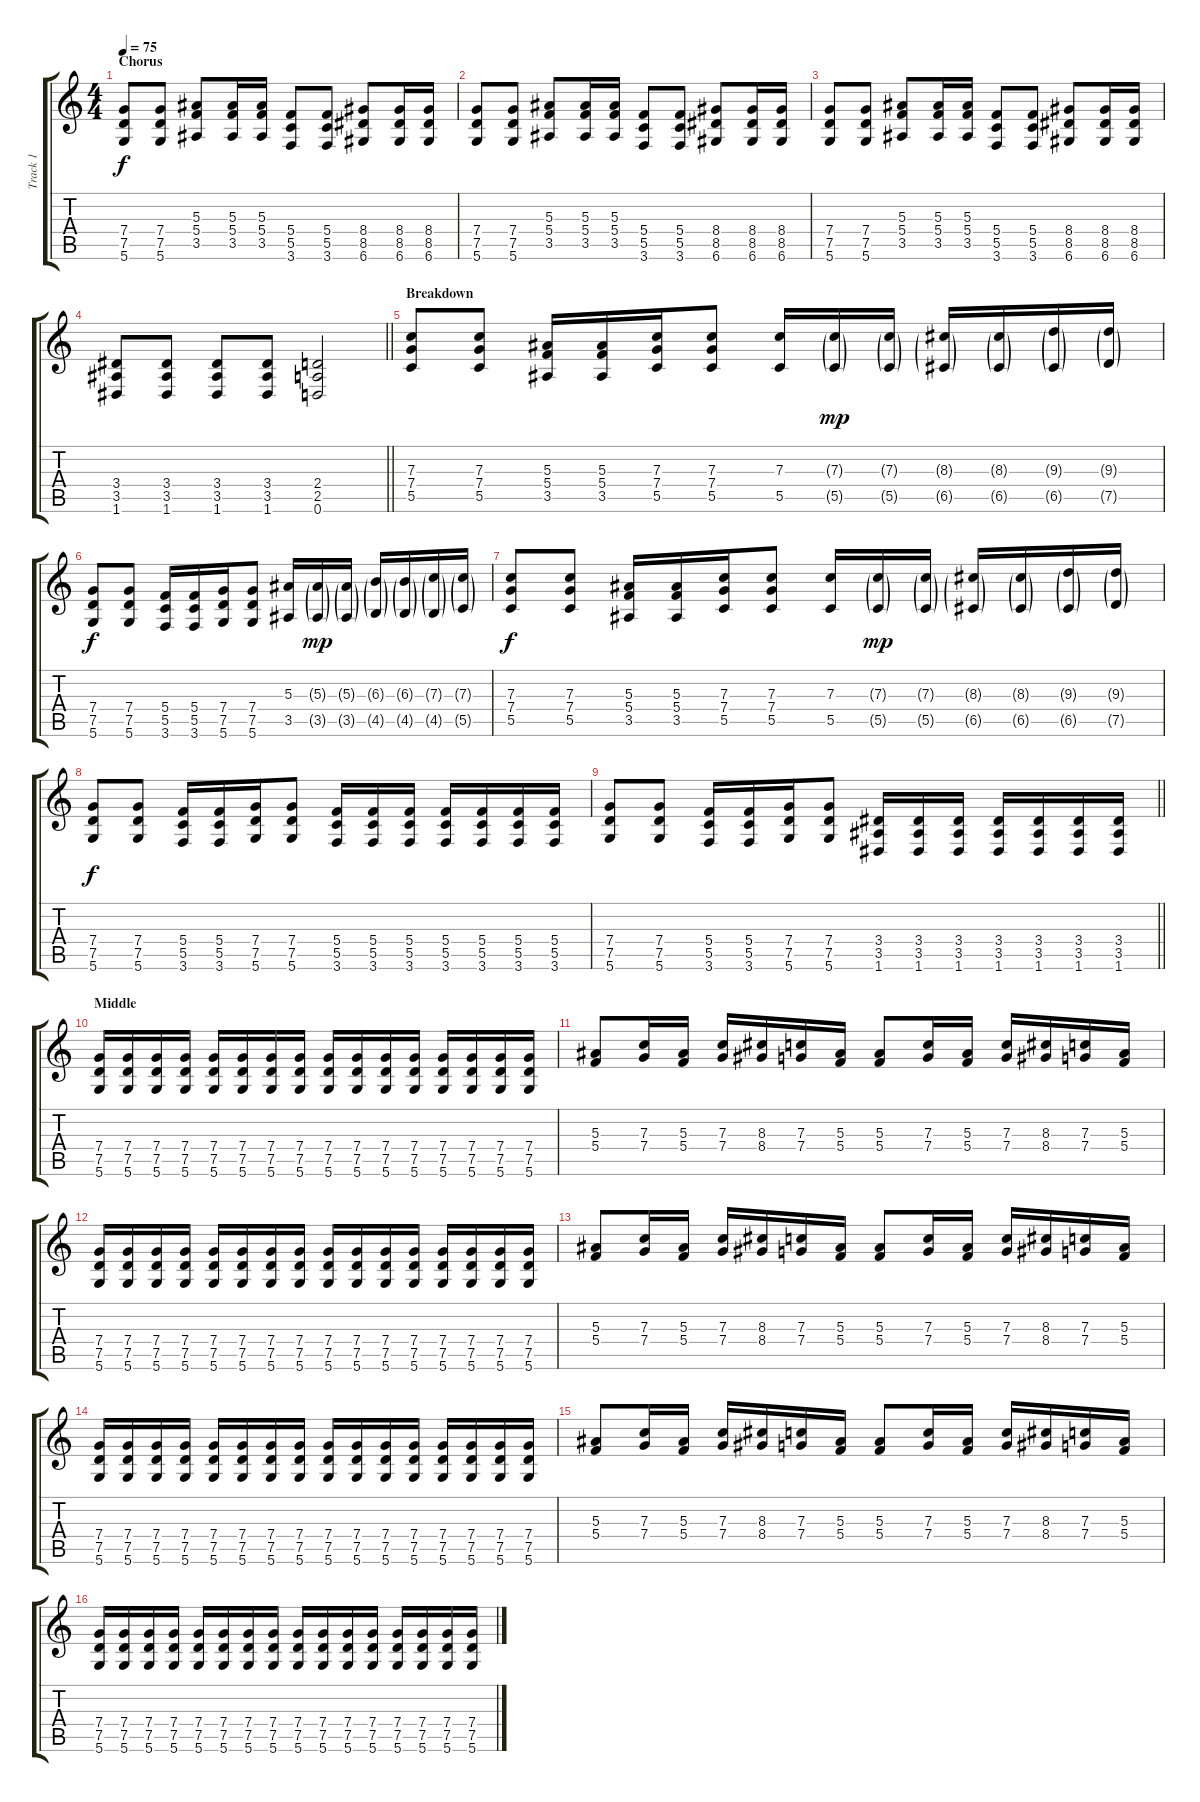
\track ("Track 1" "Track 1") {instrument distortionguitar}
\staff {score tabs}
\tuning (D4 A3 F3 C3 G2 D2) {hide}
\ts (4 4)
\section ("" "Chorus")
\tempo 75
\clef g2
\ks c
(7.4 7.5 5.6).8{dy f} (7.4 7.5 5.6).8 (5.3 5.4 3.5).8 (5.3 5.4 3.5).16 (5.3 5.4 3.5).16 (5.4 5.5 3.6).8 (5.4 5.5 3.6).8 (8.4 8.5 6.6).8 (8.4 8.5 6.6).16 (8.4 8.5 6.6).16 |
(7.4 7.5 5.6).8 (7.4 7.5 5.6).8 (5.3 5.4 3.5).8 (5.3 5.4 3.5).16 (5.3 5.4 3.5).16 (5.4 5.5 3.6).8 (5.4 5.5 3.6).8 (8.4 8.5 6.6).8 (8.4 8.5 6.6).16 (8.4 8.5 6.6).16 |
(7.4 7.5 5.6).8 (7.4 7.5 5.6).8 (5.3 5.4 3.5).8 (5.3 5.4 3.5).16 (5.3 5.4 3.5).16 (5.4 5.5 3.6).8 (5.4 5.5 3.6).8 (8.4 8.5 6.6).8 (8.4 8.5 6.6).16 (8.4 8.5 6.6).16 |
\barLineRight lightlight
(3.4 3.5 1.6).8 (3.4 3.5 1.6).8 (3.4 3.5 1.6).8 (3.4 3.5 1.6).8 (2.4 2.5 0.6).2 |
\section ("" "Breakdown")
(7.3 7.4 5.5).8 (7.3 7.4 5.5).8 (5.3 5.4 3.5).16 (5.3 5.4 3.5).16 (7.3 7.4 5.5).16 (7.3 7.4 5.5).8 (7.3 5.5).16 (7.3{g} 5.5{g}).16{dy mp} (7.3{g} 5.5{g}).16 (8.3{g} 6.5{g}).16 (8.3{g} 6.5{g}).16 (9.3{g} 6.5{g}).16 (9.3{g} 7.5{g}).16 |
(7.4 7.5 5.6).8{dy f} (7.4 7.5 5.6).8 (5.4 5.5 3.6).16 (5.4 5.5 3.6).16 (7.4 7.5 5.6).16 (7.4 7.5 5.6).8 (5.3 3.5).16 (5.3{g} 3.5{g}).16{dy mp} (5.3{g} 3.5{g}).16 (6.3{g} 4.5{g}).16 (6.3{g} 4.5{g}).16 (7.3{g} 4.5{g}).16 (7.3{g} 5.5{g}).16 |
(7.3 7.4 5.5).8{dy f} (7.3 7.4 5.5).8 (5.3 5.4 3.5).16 (5.3 5.4 3.5).16 (7.3 7.4 5.5).16 (7.3 7.4 5.5).8 (7.3 5.5).16 (7.3{g} 5.5{g}).16{dy mp} (7.3{g} 5.5{g}).16 (8.3{g} 6.5{g}).16 (8.3{g} 6.5{g}).16 (9.3{g} 6.5{g}).16 (9.3{g} 7.5{g}).16 |
(7.4 7.5 5.6).8{dy f} (7.4 7.5 5.6).8 (5.4 5.5 3.6).16 (5.4 5.5 3.6).16 (7.4 7.5 5.6).16 (7.4 7.5 5.6).8 (5.4 5.5 3.6).16 (5.4 5.5 3.6).16 (5.4 5.5 3.6).16 (5.4 5.5 3.6).16 (5.4 5.5 3.6).16 (5.4 5.5 3.6).16 (5.4 5.5 3.6).16 |
\barLineRight lightlight
(7.4 7.5 5.6).8 (7.4 7.5 5.6).8 (5.4 5.5 3.6).16 (5.4 5.5 3.6).16 (7.4 7.5 5.6).16 (7.4 7.5 5.6).8 (3.4 3.5 1.6).16 (3.4 3.5 1.6).16 (3.4 3.5 1.6).16 (3.4 3.5 1.6).16 (3.4 3.5 1.6).16 (3.4 3.5 1.6).16 (3.4 3.5 1.6).16 |
\section ("" "Middle")
(7.4 7.5 5.6).16 (7.4 7.5 5.6).16 (7.4 7.5 5.6).16 (7.4 7.5 5.6).16 (7.4 7.5 5.6).16 (7.4 7.5 5.6).16 (7.4 7.5 5.6).16 (7.4 7.5 5.6).16 (7.4 7.5 5.6).16 (7.4 7.5 5.6).16 (7.4 7.5 5.6).16 (7.4 7.5 5.6).16 (7.4 7.5 5.6).16 (7.4 7.5 5.6).16 (7.4 7.5 5.6).16 (7.4 7.5 5.6).16 |
(5.3 5.4).8 (7.3 7.4).16 (5.3 5.4).16 (7.3 7.4).16 (8.3 8.4).16 (7.3 7.4).16 (5.3 5.4).16 (5.3 5.4).8 (7.3 7.4).16 (5.3 5.4).16 (7.3 7.4).16 (8.3 8.4).16 (7.3 7.4).16 (5.3 5.4).16 |
(7.4 7.5 5.6).16 (7.4 7.5 5.6).16 (7.4 7.5 5.6).16 (7.4 7.5 5.6).16 (7.4 7.5 5.6).16 (7.4 7.5 5.6).16 (7.4 7.5 5.6).16 (7.4 7.5 5.6).16 (7.4 7.5 5.6).16 (7.4 7.5 5.6).16 (7.4 7.5 5.6).16 (7.4 7.5 5.6).16 (7.4 7.5 5.6).16 (7.4 7.5 5.6).16 (7.4 7.5 5.6).16 (7.4 7.5 5.6).16 |
(5.3 5.4).8 (7.3 7.4).16 (5.3 5.4).16 (7.3 7.4).16 (8.3 8.4).16 (7.3 7.4).16 (5.3 5.4).16 (5.3 5.4).8 (7.3 7.4).16 (5.3 5.4).16 (7.3 7.4).16 (8.3 8.4).16 (7.3 7.4).16 (5.3 5.4).16 |
(7.4 7.5 5.6).16 (7.4 7.5 5.6).16 (7.4 7.5 5.6).16 (7.4 7.5 5.6).16 (7.4 7.5 5.6).16 (7.4 7.5 5.6).16 (7.4 7.5 5.6).16 (7.4 7.5 5.6).16 (7.4 7.5 5.6).16 (7.4 7.5 5.6).16 (7.4 7.5 5.6).16 (7.4 7.5 5.6).16 (7.4 7.5 5.6).16 (7.4 7.5 5.6).16 (7.4 7.5 5.6).16 (7.4 7.5 5.6).16 |
(5.3 5.4).8 (7.3 7.4).16 (5.3 5.4).16 (7.3 7.4).16 (8.3 8.4).16 (7.3 7.4).16 (5.3 5.4).16 (5.3 5.4).8 (7.3 7.4).16 (5.3 5.4).16 (7.3 7.4).16 (8.3 8.4).16 (7.3 7.4).16 (5.3 5.4).16 |
(7.4 7.5 5.6).16 (7.4 7.5 5.6).16 (7.4 7.5 5.6).16 (7.4 7.5 5.6).16 (7.4 7.5 5.6).16 (7.4 7.5 5.6).16 (7.4 7.5 5.6).16 (7.4 7.5 5.6).16 (7.4 7.5 5.6).16 (7.4 7.5 5.6).16 (7.4 7.5 5.6).16 (7.4 7.5 5.6).16 (7.4 7.5 5.6).16 (7.4 7.5 5.6).16 (7.4 7.5 5.6).16 (7.4 7.5 5.6).16
